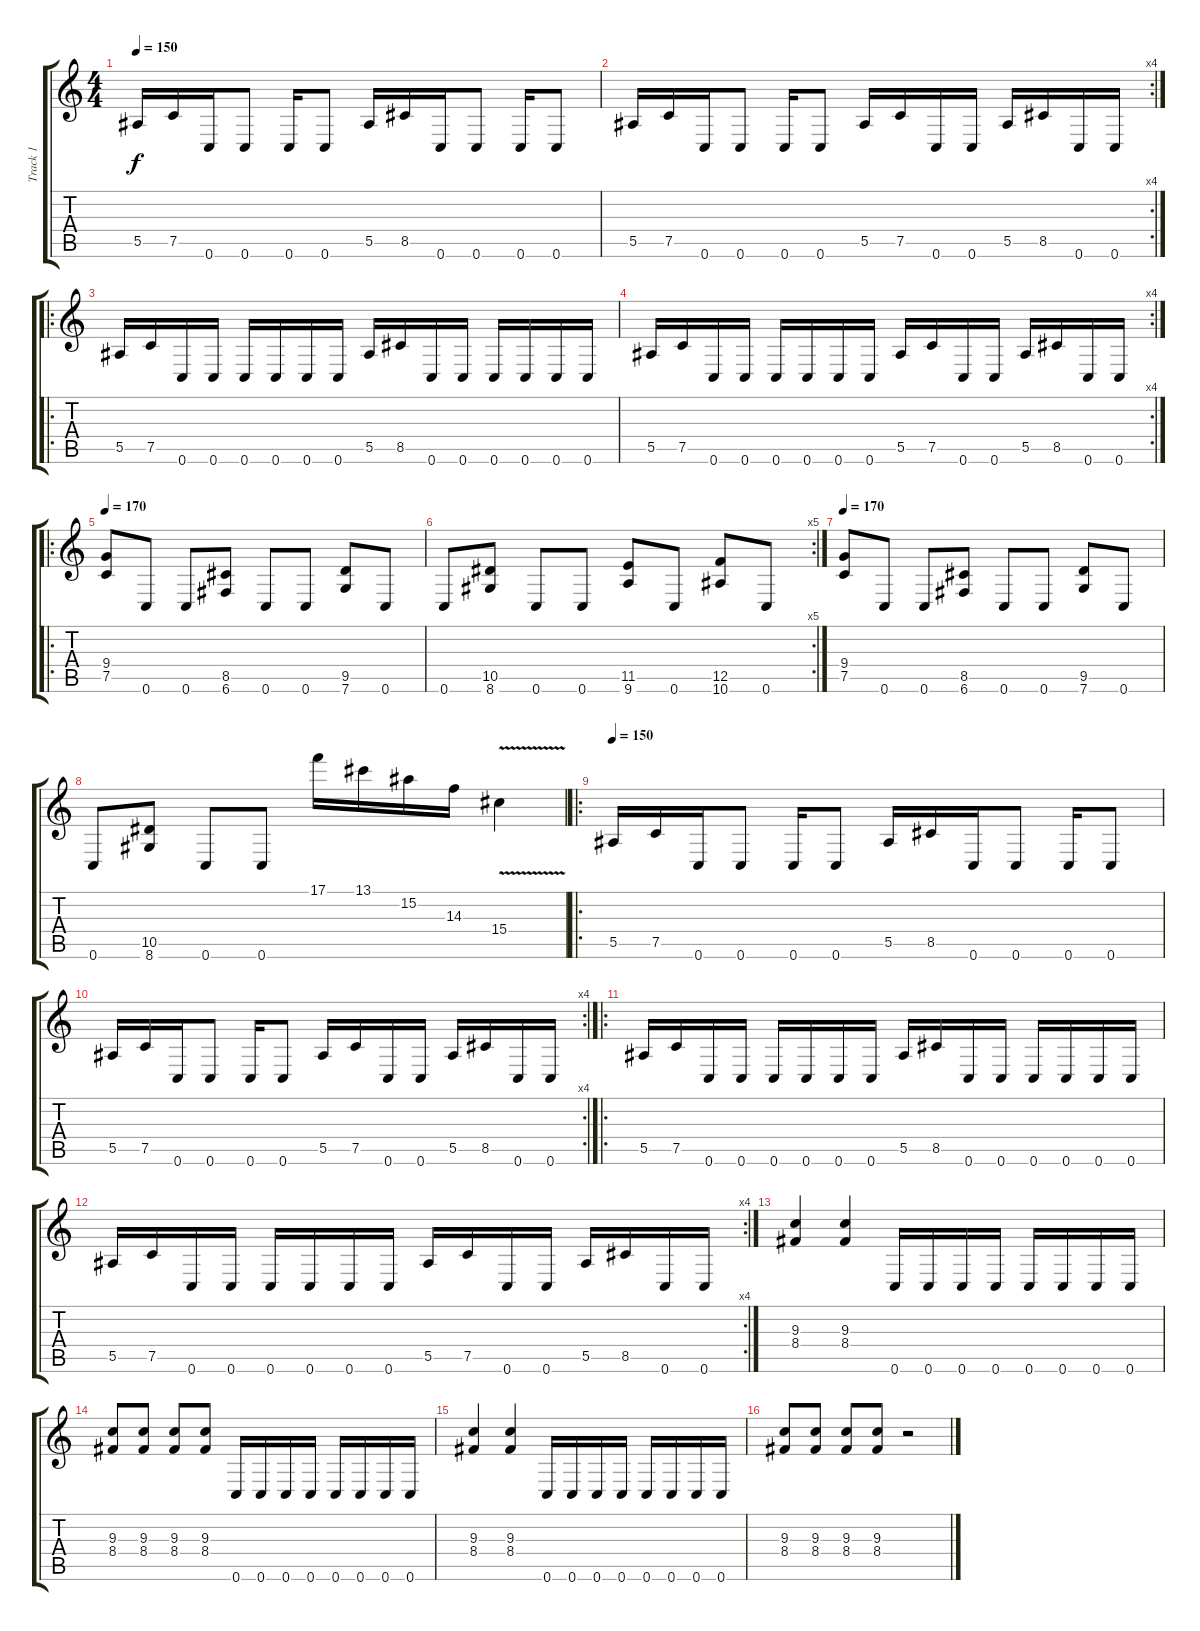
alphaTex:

\track ("Track 1" "Track 1") {instrument distortionguitar}
\staff {score tabs}
\tuning (C4 G3 Eb3 Bb2 F2 C2) {hide}
\ts (4 4)
\tempo 150
\clef g2
\ks c
5.5.16{dy f instrument distortionguitar} 7.5.16 0.6.16 0.6.8 0.6.16 0.6.8 5.5.16 8.5.16 0.6.16 0.6.8 0.6.16 0.6.8 |
\rc 4
5.5.16 7.5.16 0.6.16 0.6.8 0.6.16 0.6.8 5.5.16 7.5.16 0.6.16 0.6.16 5.5.16 8.5.16 0.6.16 0.6.16 |
\ro
5.5.16 7.5.16 0.6.16 0.6.16 0.6.16 0.6.16 0.6.16 0.6.16 5.5.16 8.5.16 0.6.16 0.6.16 0.6.16 0.6.16 0.6.16 0.6.16 |
\rc 4
5.5.16 7.5.16 0.6.16 0.6.16 0.6.16 0.6.16 0.6.16 0.6.16 5.5.16 7.5.16 0.6.16 0.6.16 5.5.16 8.5.16 0.6.16 0.6.16 |
\ro
\tempo 170
(9.4 7.5).8 0.6.8 0.6.8 (8.5 6.6).8 0.6.8 0.6.8 (9.5 7.6).8 0.6.8 |
\rc 5
0.6.8 (10.5 8.6).8 0.6.8 0.6.8 (11.5 9.6).8 0.6.8 (12.5 10.6).8 0.6.8 |
\tempo 170
(9.4 7.5).8 0.6.8 0.6.8 (8.5 6.6).8 0.6.8 0.6.8 (9.5 7.6).8 0.6.8 |
0.6.8 (10.5 8.6).8 0.6.8 0.6.8 17.1.16 13.1.16 15.2.16 14.3.16 15.4{v}.4 |
\ro
\tempo 150
5.5.16 7.5.16 0.6.16 0.6.8 0.6.16 0.6.8 5.5.16 8.5.16 0.6.16 0.6.8 0.6.16 0.6.8 |
\rc 4
5.5.16 7.5.16 0.6.16 0.6.8 0.6.16 0.6.8 5.5.16 7.5.16 0.6.16 0.6.16 5.5.16 8.5.16 0.6.16 0.6.16 |
\ro
5.5.16 7.5.16 0.6.16 0.6.16 0.6.16 0.6.16 0.6.16 0.6.16 5.5.16 8.5.16 0.6.16 0.6.16 0.6.16 0.6.16 0.6.16 0.6.16 |
\rc 4
5.5.16 7.5.16 0.6.16 0.6.16 0.6.16 0.6.16 0.6.16 0.6.16 5.5.16 7.5.16 0.6.16 0.6.16 5.5.16 8.5.16 0.6.16 0.6.16 |
(9.3 8.4).4 (9.3 8.4).4 0.6.16 0.6.16 0.6.16 0.6.16 0.6.16 0.6.16 0.6.16 0.6.16 |
(9.3 8.4).8 (9.3 8.4).8 (9.3 8.4).8 (9.3 8.4).8 0.6.16 0.6.16 0.6.16 0.6.16 0.6.16 0.6.16 0.6.16 0.6.16 |
(9.3 8.4).4 (9.3 8.4).4 0.6.16 0.6.16 0.6.16 0.6.16 0.6.16 0.6.16 0.6.16 0.6.16 |
(9.3 8.4).8 (9.3 8.4).8 (9.3 8.4).8 (9.3 8.4).8 r.2
